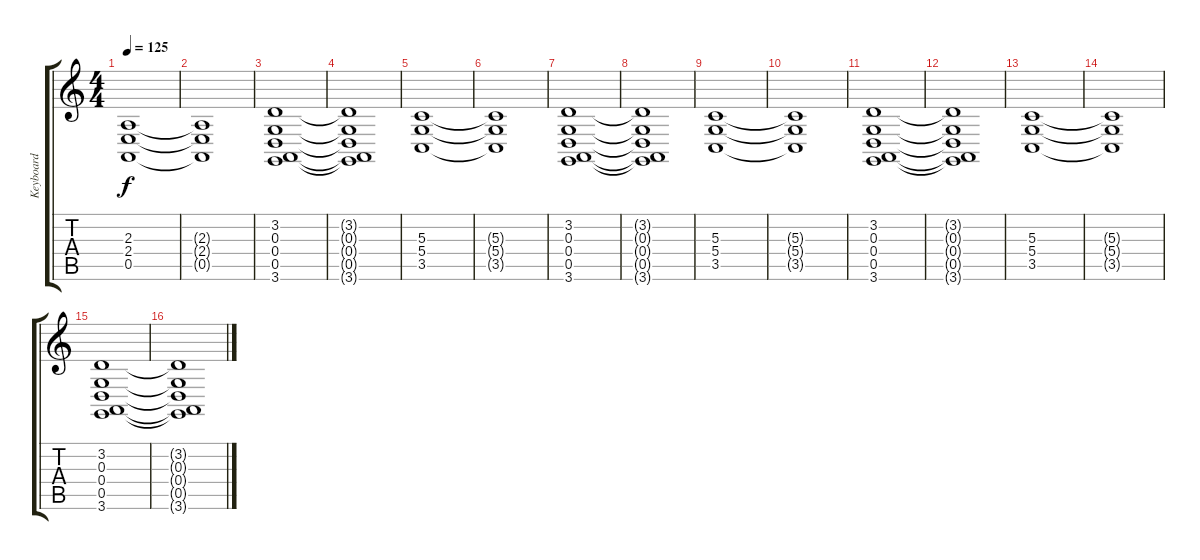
\track ("Keyboard" "Keyboard") {instrument synthstrings1}
\staff {score tabs}
\tuning (E4 B3 G3 D3 A2 E2) {hide}
\ts (4 4)
\tempo 125
\clef g2
\ks c
(2.3 2.4 0.5).1{dy f} |
(2.3{t} 2.4{t} 0.5{t}).1 |
(3.2 0.3 0.4 0.5 3.6).1 |
(3.2{t} 0.3{t} 0.4{t} 0.5{t} 3.6{t}).1 |
(5.3 5.4 3.5).1 |
(5.3{t} 5.4{t} 3.5{t}).1 |
(3.2 0.3 0.4 0.5 3.6).1 |
(3.2{t} 0.3{t} 0.4{t} 0.5{t} 3.6{t}).1 |
(5.3 5.4 3.5).1 |
(5.3{t} 5.4{t} 3.5{t}).1 |
(3.2 0.3 0.4 0.5 3.6).1 |
(3.2{t} 0.3{t} 0.4{t} 0.5{t} 3.6{t}).1 |
(5.3 5.4 3.5).1 |
(5.3{t} 5.4{t} 3.5{t}).1 |
(3.2 0.3 0.4 0.5 3.6).1 |
(3.2{t} 0.3{t} 0.4{t} 0.5{t} 3.6{t}).1
